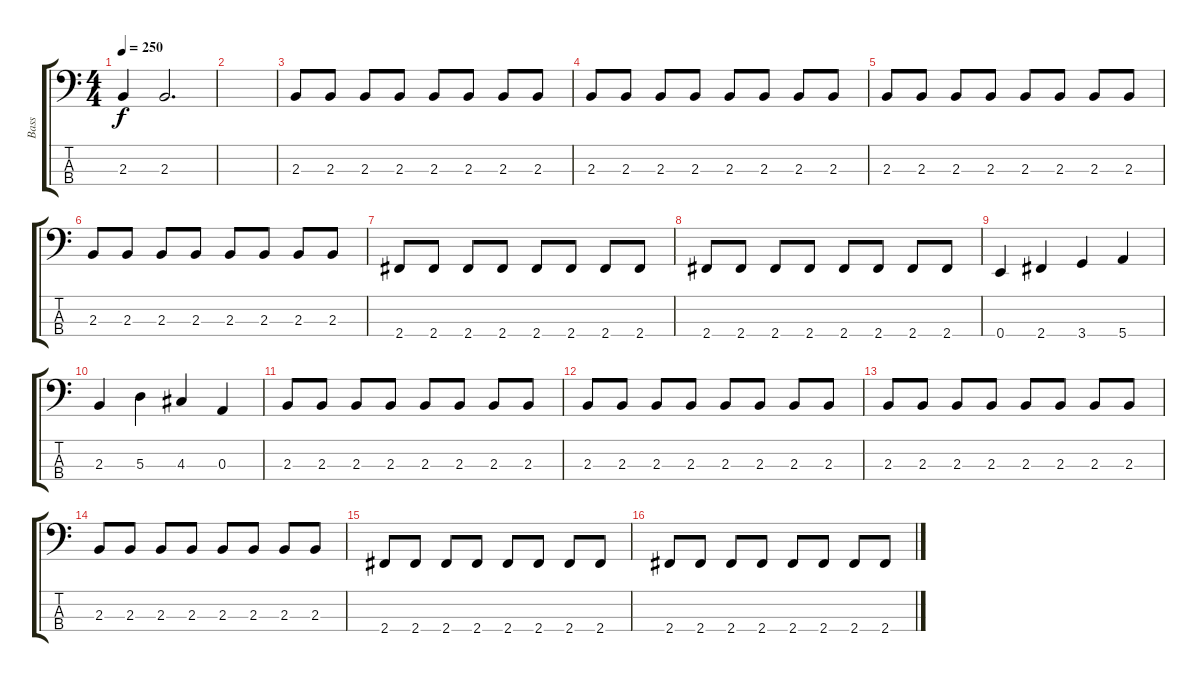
\track ("Bass" "Bass") {instrument electricbassfinger}
\staff {score tabs}
\tuning (G2 D2 A1 E1) {hide}
\ts (4 4)
\tempo 250
\clef f4
\ks c
2.3.4{dy f} 2.3.2{d} |
|
2.3.8 2.3.8 2.3.8 2.3.8 2.3.8 2.3.8 2.3.8 2.3.8 |
2.3.8 2.3.8 2.3.8 2.3.8 2.3.8 2.3.8 2.3.8 2.3.8 |
2.3.8 2.3.8 2.3.8 2.3.8 2.3.8 2.3.8 2.3.8 2.3.8 |
2.3.8 2.3.8 2.3.8 2.3.8 2.3.8 2.3.8 2.3.8 2.3.8 |
2.4.8 2.4.8 2.4.8 2.4.8 2.4.8 2.4.8 2.4.8 2.4.8 |
2.4.8 2.4.8 2.4.8 2.4.8 2.4.8 2.4.8 2.4.8 2.4.8 |
0.4.4 2.4.4 3.4.4 5.4.4 |
2.3.4 5.3.4 4.3.4 0.3.4 |
2.3.8 2.3.8 2.3.8 2.3.8 2.3.8 2.3.8 2.3.8 2.3.8 |
2.3.8 2.3.8 2.3.8 2.3.8 2.3.8 2.3.8 2.3.8 2.3.8 |
2.3.8 2.3.8 2.3.8 2.3.8 2.3.8 2.3.8 2.3.8 2.3.8 |
2.3.8 2.3.8 2.3.8 2.3.8 2.3.8 2.3.8 2.3.8 2.3.8 |
2.4.8 2.4.8 2.4.8 2.4.8 2.4.8 2.4.8 2.4.8 2.4.8 |
2.4.8 2.4.8 2.4.8 2.4.8 2.4.8 2.4.8 2.4.8 2.4.8
